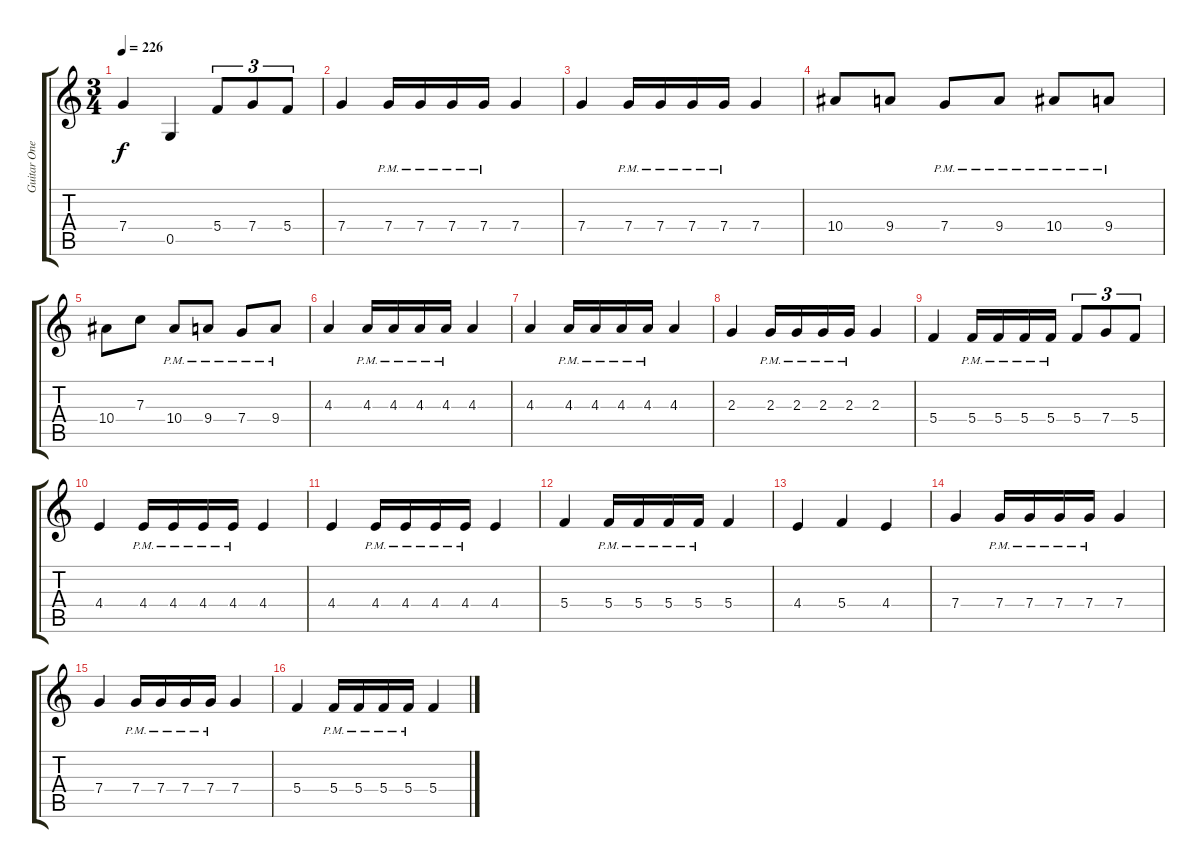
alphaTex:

\track ("Guitar One" "Guitar One") {instrument overdrivenguitar}
\staff {score tabs}
\tuning (D4 A3 F3 C3 G2 D2) {hide}
\ts (3 4)
\tempo 226
\clef g2
\ks c
7.4.4{dy f} 0.5.4 5.4.8{tu (3 2)} 7.4.8{tu (3 2)} 5.4.8{tu (3 2)} |
7.4.4 7.4{pm}.16 7.4{pm}.16 7.4{pm}.16 7.4{pm}.16 7.4.4 |
7.4.4 7.4{pm}.16 7.4{pm}.16 7.4{pm}.16 7.4{pm}.16 7.4.4 |
10.4.8 9.4.8 7.4{pm}.8 9.4{pm}.8 10.4{pm}.8 9.4{pm}.8 |
10.4.8 7.3.8 10.4{pm}.8 9.4{pm}.8 7.4{pm}.8 9.4{pm}.8 |
4.3.4 4.3{pm}.16 4.3{pm}.16 4.3{pm}.16 4.3{pm}.16 4.3.4 |
4.3.4 4.3{pm}.16 4.3{pm}.16 4.3{pm}.16 4.3{pm}.16 4.3.4 |
2.3.4 2.3{pm}.16 2.3{pm}.16 2.3{pm}.16 2.3{pm}.16 2.3.4 |
5.4.4 5.4{pm}.16 5.4{pm}.16 5.4{pm}.16 5.4{pm}.16 5.4.8{tu (3 2)} 7.4.8{tu (3 2)} 5.4.8{tu (3 2)} |
4.4.4 4.4{pm}.16 4.4{pm}.16 4.4{pm}.16 4.4{pm}.16 4.4.4 |
4.4.4 4.4{pm}.16 4.4{pm}.16 4.4{pm}.16 4.4{pm}.16 4.4.4 |
5.4.4 5.4{pm}.16 5.4{pm}.16 5.4{pm}.16 5.4{pm}.16 5.4.4 |
4.4.4 5.4.4 4.4.4 |
7.4.4 7.4{pm}.16 7.4{pm}.16 7.4{pm}.16 7.4{pm}.16 7.4.4 |
7.4.4 7.4{pm}.16 7.4{pm}.16 7.4{pm}.16 7.4{pm}.16 7.4.4 |
5.4.4 5.4{pm}.16 5.4{pm}.16 5.4{pm}.16 5.4{pm}.16 5.4.4
